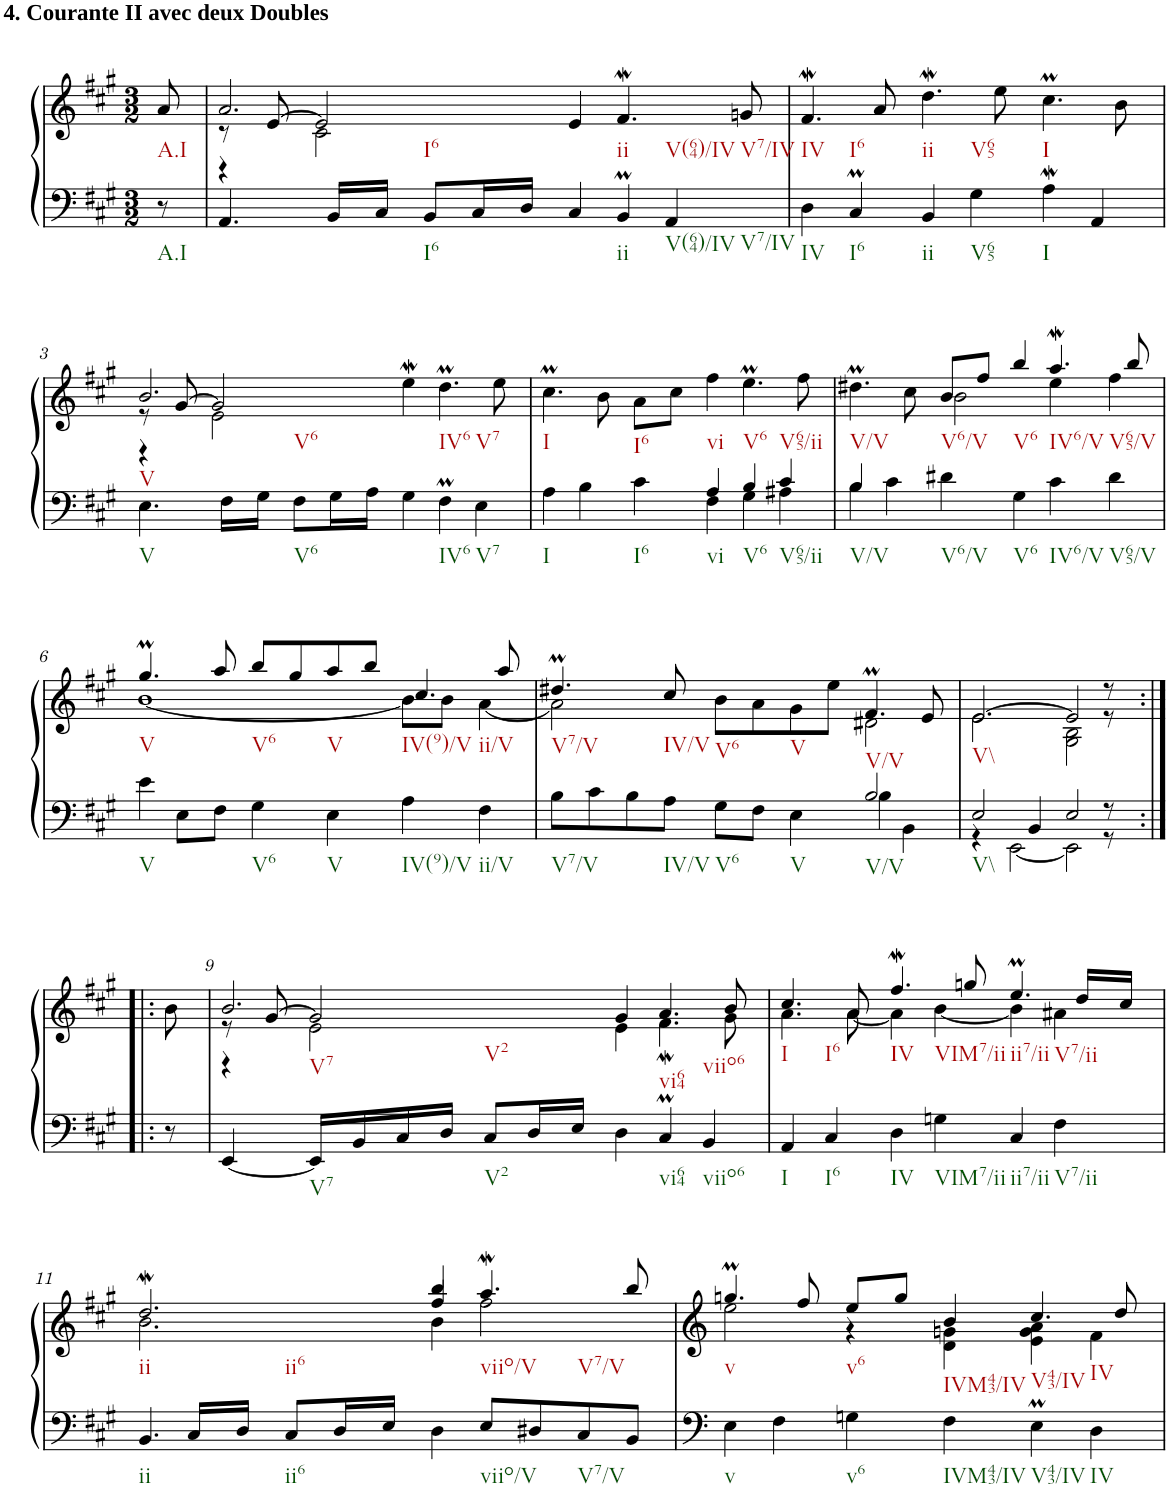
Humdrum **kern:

**kern	**kern
*part1	*part1
*staff2	*staff1
*I"unbenannt1	*
*clefF4	*clefG2
*k[f#c#g#]	*k[f#c#g#]
*M3/2	*M3/2
=	=
!	!LO:TX:a:B:t=4. Courante II avec deux Doubles
8r	8a/
=1	=1
*	*^
*	*	*^
4.AA/	2.a/	8r	4r
.	.	[8e/	.
.	.	2e/]	2c#\
16BB/LL	.	.	.
16C#/JJ	.	.	.
8BB/L	.	.	.
16C#/L	.	.	.
16D/JJ	.	.	.
4C#/	4e/	2.ryy	2.ryy
4BBM/	4.f#W/	.	.
4AA/	.	.	.
.	8gn/	.	.
*	*v	*v	*v
=2	=2
4D\	4.f#W/
4C#m/	.
.	8a/
4BB/	4.ddw\
4G#\	.
.	8ee\
4Aw\	4.cc#m\
4AA/	.
.	8b\
!!LO:LB:g=z
=3	=3
*	*^
*	*	*^
4.E\	2.b/	8r	4r
.	.	[8g#/	.
.	.	2g#/]	2e\
16F#\LL	.	.	.
16G#\JJ	.	.	.
8F#\L	.	.	.
16G#\L	.	.	.
16A\JJ	.	.	.
4G#\	4eeW\	2.ryy	2.ryy
4F#M\	4.ddM\	.	.
4E\	.	.	.
.	8ee\	.	.
*	*v	*v	*v
=4	=4
*^	*
4A\	2.ryy	4.cc#m\
4B\	.	.
.	.	8b\
4c#\	.	8a\L
.	.	8cc#\J
4A/	4F#\	4ff#\
4B/	4G#\	4.eeM\
4c#/	4A#X\	.
.	.	8ff#\
=5	=5	=5
*	*	*^
4B/	4B\	4.dd#Xm\	2ryy
4c#\	1ryy	.	.
.	.	8cc#\	.
4d#X\	.	8b/L	2b\
.	.	8ff#/J	.
4G#\	.	4bb/	.
4c#\	.	4.aaw/	4ee\
4d#\	4ryy	.	4ff#\
.	.	8bb/	.
*v	*v	*	*
!!LO:LB:g=z	!!
=6	=6	=6
4e\	4.gg#m/	[1b
8E\L	.	.
8F#\J	8aa/	.
4G#\	8bb/L	.
.	8gg#/	.
4E\	8aa/	.
.	8bb/J	.
4A\	4.cc#/	8b\L]
.	.	8b\J
4F#\	.	[4a\
.	8aa/	.
=7	=7	=7
*^	*	*
8B\L	1ryy	4.dd#Xm/	2a\]
8c#\	.	.	.
8B\	.	.	.
8A\J	.	8cc#/	.
8G#\L	.	8b\L	2ryy
8F#\J	.	8a\	.
4E\	.	8g#\	.
.	.	8ee\J	.
2B/	4B\	4.f#M/	2d#X\
.	4BB\	.	.
.	.	8e/	.
=8	=8	=8	=8
2E/	4r	[2.e/	2.e\
.	[2EE\	.	.
4BB/	.	.	.
2E/	2EE\]	2e/]	2G#\ 2B\
8r	8r	8r	8r
*v	*v	*	*
*	*v	*v
!!LO:LB:g=z
=8X1:|!|:	=8X1:|!|:
8r	8b\
=9	=9
*	*^
*	*	*^
[4EE/	2.b/	8r	4r
.	.	[8g#/	.
16EE/LL]	.	2g#/]	2e\
16BB/	.	.	.
16C#/	.	.	.
16D/JJ	.	.	.
8C#/L	.	.	.
16D/L	.	.	.
16E/JJ	.	.	.
4D\	4g#/	4e\	2.ryy
4C#m/	4.a/	4.f#W\	.
4BB/	.	.	.
.	8b/	8g#\	.
*	*	*v	*v
=10	=10	=10
4AA/	4.cc#/	4.a\
4C#/	.	.
.	8a/	[8a\
4D\	4.ff#W/	4a\]
4Gn\	.	[4b\
.	8ggn/	.
4C#/	4.eeM/	4b\]
4F#\	.	4a#X\
.	16dd/LL	.
.	16cc#/JJ	.
!!LO:LB:g=z
=11	=11	=11
*	*	*^
4.BB/	2.ddw/	2.b\	2.ryy
16C#/LL	.	.	.
16D/JJ	.	.	.
8C#/L	.	.	.
16D/L	.	.	.
16E/JJ	.	.	.
4D\	4bb/	4b\	4ff#/
8E/L	4.aaw/	2ff#\	2ryy
8D#X/	.	.	.
8C#/	.	.	.
8BB/J	8bb/	.	.
*	*	*v	*v
=12	=12	=12
4E\	4.ggnM/	2ee\
4F#\	.	.
.	8ff#/	.
4Gn\	8ee/L	4r
.	8gg/J	.
4F#\	4b/	4d\ 4gn\
4EM\	4.cc#/	4e\ 4g\ 4a\
4D\	.	4f#\
.	8dd/	.
*	*v	*v
=	=
*-	*-
